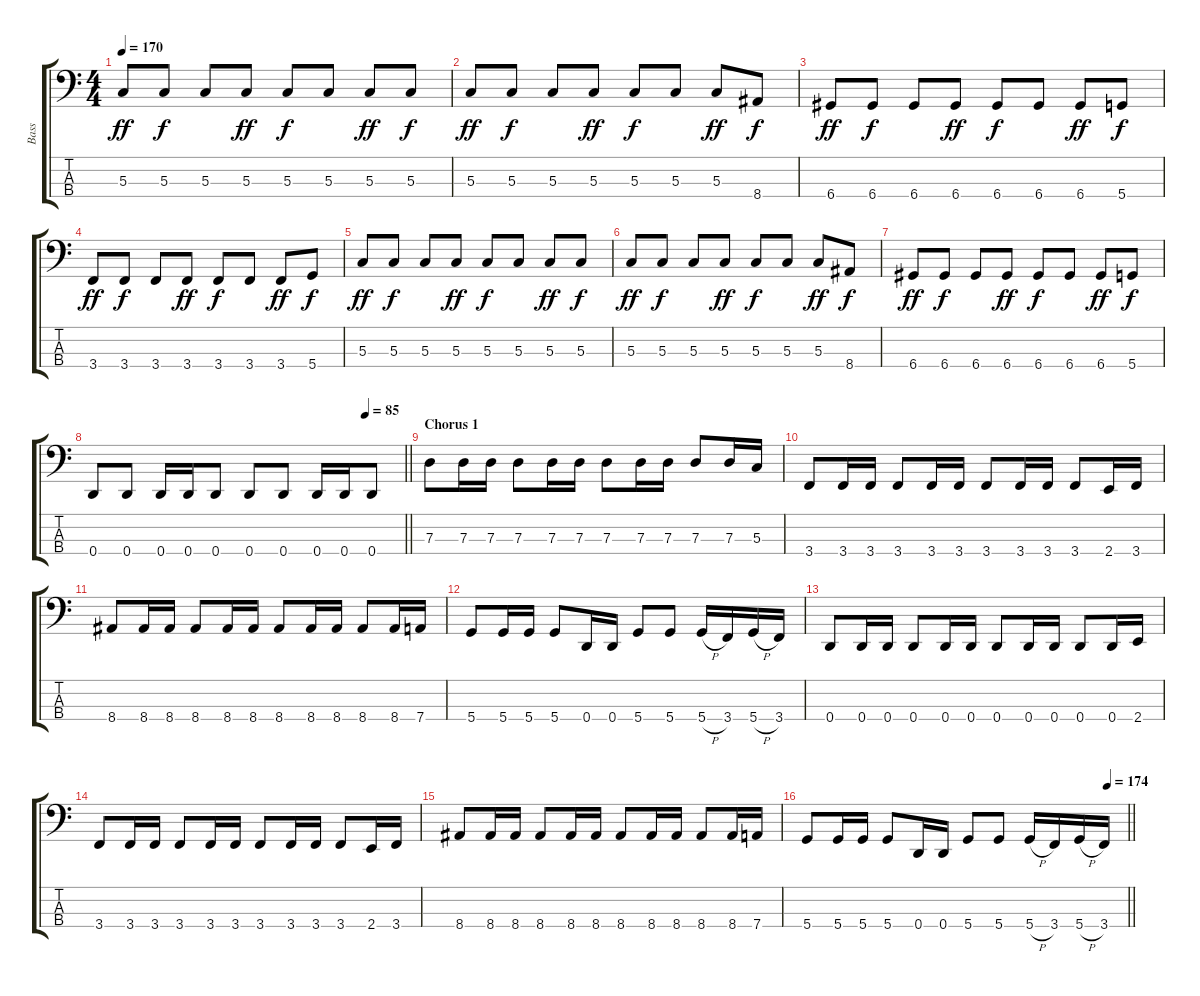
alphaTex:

\track ("Bass" "Bass") {instrument electricbasspick}
\staff {score tabs}
\tuning (F2 C2 G1 D1) {hide}
\ts (4 4)
\tempo 170
\clef f4
\ks c
5.3.8{dy ff} 5.3.8{dy f} 5.3.8 5.3.8{dy ff} 5.3.8{dy f} 5.3.8 5.3.8{dy ff} 5.3.8{dy f} |
5.3.8{dy ff} 5.3.8{dy f} 5.3.8 5.3.8{dy ff} 5.3.8{dy f} 5.3.8 5.3.8{dy ff} 8.4.8{dy f} |
6.4.8{dy ff} 6.4.8{dy f} 6.4.8 6.4.8{dy ff} 6.4.8{dy f} 6.4.8 6.4.8{dy ff} 5.4.8{dy f} |
3.4.8{dy ff} 3.4.8{dy f} 3.4.8 3.4.8{dy ff} 3.4.8{dy f} 3.4.8 3.4.8{dy ff} 5.4.8{dy f} |
5.3.8{dy ff} 5.3.8{dy f} 5.3.8 5.3.8{dy ff} 5.3.8{dy f} 5.3.8 5.3.8{dy ff} 5.3.8{dy f} |
5.3.8{dy ff} 5.3.8{dy f} 5.3.8 5.3.8{dy ff} 5.3.8{dy f} 5.3.8 5.3.8{dy ff} 8.4.8{dy f} |
6.4.8{dy ff} 6.4.8{dy f} 6.4.8 6.4.8{dy ff} 6.4.8{dy f} 6.4.8 6.4.8{dy ff} 5.4.8{dy f} |
\tempo (85 0.875)
\barLineRight lightlight
0.4.8 0.4.8 0.4.16 0.4.16 0.4.8 0.4.8 0.4.8 0.4.16 0.4.16 0.4.8 |
\section ("" "Chorus 1")
7.3.8 7.3.16 7.3.16 7.3.8 7.3.16 7.3.16 7.3.8 7.3.16 7.3.16 7.3.8 7.3.16 5.3.16 |
3.4.8 3.4.16 3.4.16 3.4.8 3.4.16 3.4.16 3.4.8 3.4.16 3.4.16 3.4.8 2.4.16 3.4.16 |
8.4.8 8.4.16 8.4.16 8.4.8 8.4.16 8.4.16 8.4.8 8.4.16 8.4.16 8.4.8 8.4.16 7.4.16 |
5.4.8 5.4.16 5.4.16 5.4.8 0.4.16 0.4.16 5.4.8 5.4.8 5.4{h}.16 3.4.16 5.4{h}.16 3.4.16 |
0.4.8 0.4.16 0.4.16 0.4.8 0.4.16 0.4.16 0.4.8 0.4.16 0.4.16 0.4.8 0.4.16 2.4.16 |
3.4.8 3.4.16 3.4.16 3.4.8 3.4.16 3.4.16 3.4.8 3.4.16 3.4.16 3.4.8 2.4.16 3.4.16 |
8.4.8 8.4.16 8.4.16 8.4.8 8.4.16 8.4.16 8.4.8 8.4.16 8.4.16 8.4.8 8.4.16 7.4.16 |
\tempo (174 0.9375)
\barLineRight lightlight
5.4.8 5.4.16 5.4.16 5.4.8 0.4.16 0.4.16 5.4.8 5.4.8 5.4{h}.16 3.4.16 5.4{h}.16 3.4.16
